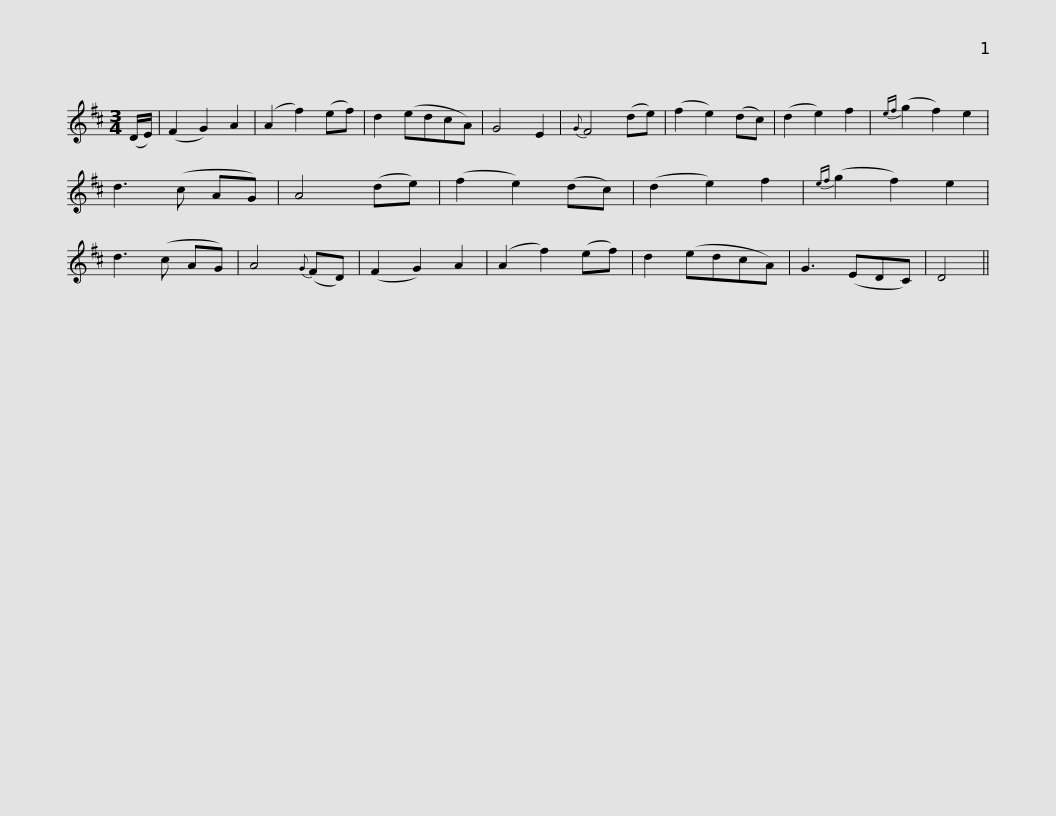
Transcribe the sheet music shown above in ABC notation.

X:1
L:1/8
M:3/4
I:linebreak $
K:D
V:1 treble
V:1
 (D/E/) | (F2 G2) A2 | (A2 f2) (ef) | d2 (edcA) | G4 E2 | %5
{G} F4 (de) | (f2 e2) (dc) | (d2 e2) f2 |{ef} (g2 f2) e2 | d3 (c AG) | %10
 A4 (de) |$ (f2 e2) (dc) | (d2 e2) f2 |{ef} (g2 f2) e2 | d3 (c AG) | %15
 A4{G} (FD) | (F2 G2) A2 | (A2 f2) (ef) | d2 (edcA) | G3 (EDC) | %20
 D4 || %21
